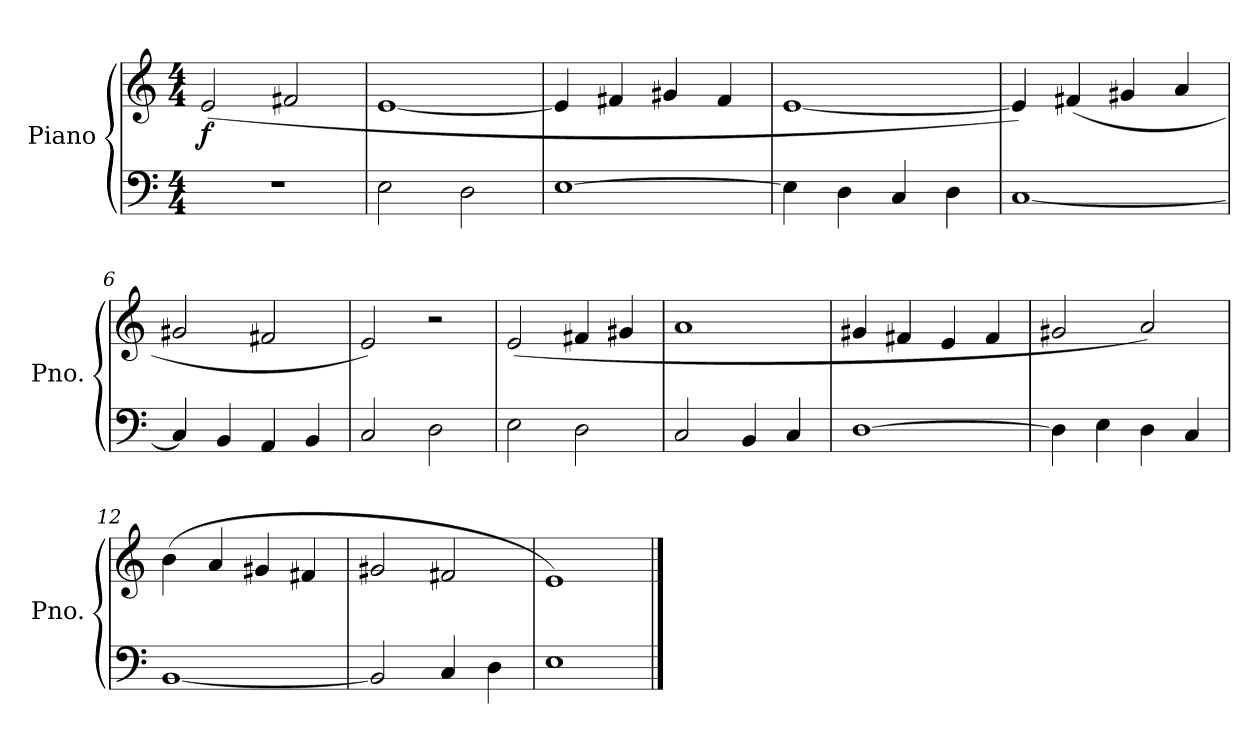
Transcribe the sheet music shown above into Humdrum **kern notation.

**kern	**kern	**dynam
*part1	*part1	*part1
*staff2	*staff1	*staff1/2
*I"Piano	*	*
*I'Pno.	*	*
*clefF4	*clefG2	*
*k[]	*k[]	*
*M4/4	*M4/4	*
*MM112	*MM112	*
=1	=1	=1
!	!	!LO:DY:b
1r	(<2e/	f
.	2f#X/	.
=2	=2	=2
2E\	[1e	.
2D\	.	.
=3	=3	=3
[1E	4e/]	.
.	4f#X/	.
.	4g#X/	.
.	4f#/	.
=4	=4	=4
4E\]	[1e	.
4D\	.	.
4C/	.	.
4D\	.	.
=5	=5	=5
[1C	4e/])	.
.	(<4f#X/	.
.	4g#X/	.
.	4a/	.
=6	=6	=6
4C/]	2g#X/	.
4BB/	.	.
4AA/	2f#X/	.
4BB/	.	.
=7	=7	=7
2C/	2e/)	.
2D\	2r	.
=8	=8	=8
2E\	(<2e/	.
2D\	4f#X/	.
.	4g#X/	.
=9	=9	=9
2C/	1a	.
4BB/	.	.
4C/	.	.
!!LO:LB:g=z
=10	=10	=10
[1D	4g#X/	.
.	4f#X/	.
.	4e/	.
.	4f#/	.
=11	=11	=11
4D\]	2g#X/	.
4E\	.	.
4D\	2a/)	.
4C/	.	.
=12	=12	=12
[1BB	(>4b\	.
.	4a/	.
.	4g#X/	.
.	4f#X/	.
=13	=13	=13
2BB/]	2g#X/	.
4C/	2f#X/	.
4D\	.	.
=14	=14	=14
1E	1e)	.
==	==	==
*-	*-	*-
